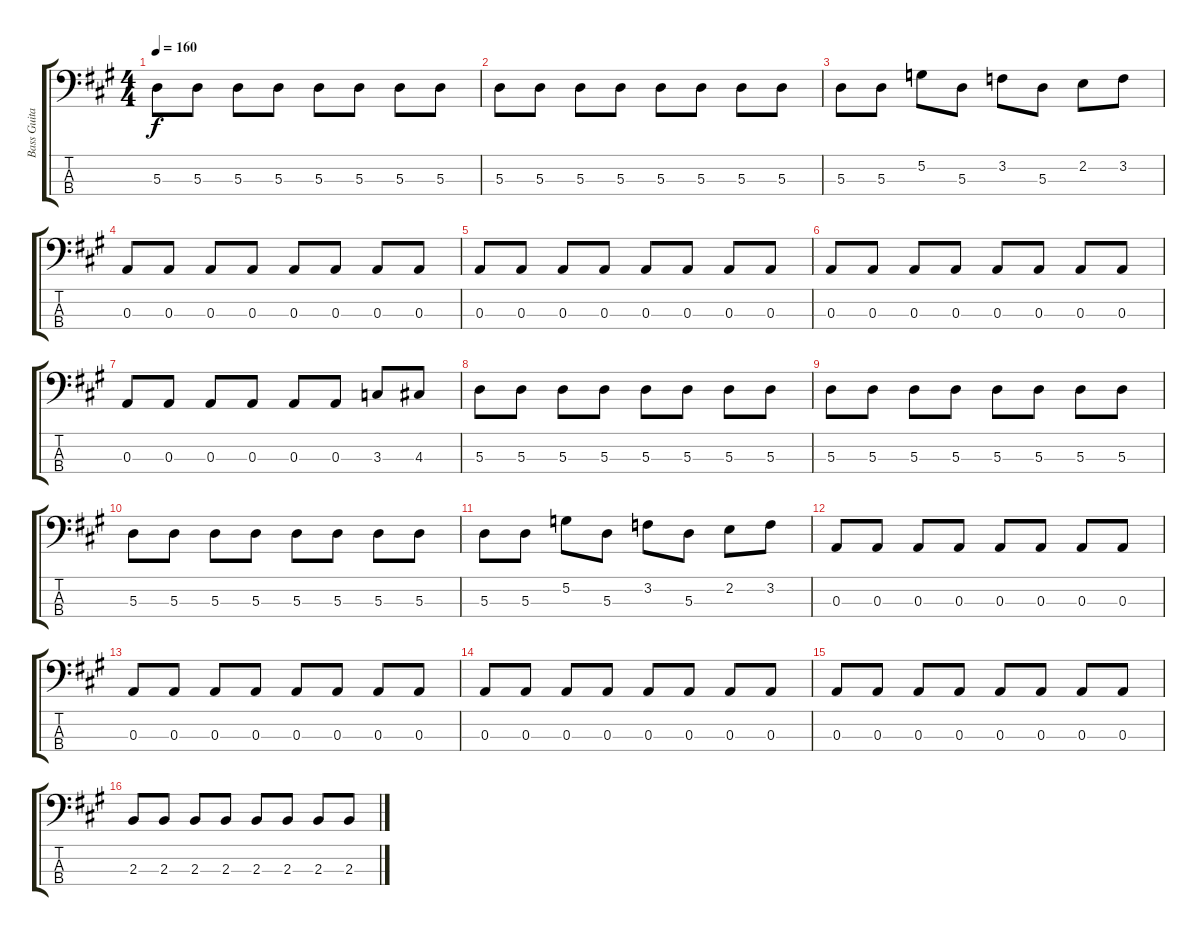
\track ("Bass Guitar" "Bass Guita") {instrument electricbassfinger}
\staff {score tabs}
\tuning (G2 D2 A1 E1) {hide}
\ts (4 4)
\tempo 160
\clef f4
\ks a
5.3.8{dy f} 5.3.8 5.3.8 5.3.8 5.3.8 5.3.8 5.3.8 5.3.8 |
5.3.8 5.3.8 5.3.8 5.3.8 5.3.8 5.3.8 5.3.8 5.3.8 |
5.3.8 5.3.8 5.2.8 5.3.8 3.2.8 5.3.8 2.2.8 3.2.8 |
0.3.8 0.3.8 0.3.8 0.3.8 0.3.8 0.3.8 0.3.8 0.3.8 |
0.3.8 0.3.8 0.3.8 0.3.8 0.3.8 0.3.8 0.3.8 0.3.8 |
0.3.8 0.3.8 0.3.8 0.3.8 0.3.8 0.3.8 0.3.8 0.3.8 |
0.3.8 0.3.8 0.3.8 0.3.8 0.3.8 0.3.8 3.3.8 4.3.8 |
5.3.8 5.3.8 5.3.8 5.3.8 5.3.8 5.3.8 5.3.8 5.3.8 |
5.3.8 5.3.8 5.3.8 5.3.8 5.3.8 5.3.8 5.3.8 5.3.8 |
5.3.8 5.3.8 5.3.8 5.3.8 5.3.8 5.3.8 5.3.8 5.3.8 |
5.3.8 5.3.8 5.2.8 5.3.8 3.2.8 5.3.8 2.2.8 3.2.8 |
0.3.8 0.3.8 0.3.8 0.3.8 0.3.8 0.3.8 0.3.8 0.3.8 |
0.3.8 0.3.8 0.3.8 0.3.8 0.3.8 0.3.8 0.3.8 0.3.8 |
0.3.8 0.3.8 0.3.8 0.3.8 0.3.8 0.3.8 0.3.8 0.3.8 |
0.3.8 0.3.8 0.3.8 0.3.8 0.3.8 0.3.8 0.3.8 0.3.8 |
2.3.8 2.3.8 2.3.8 2.3.8 2.3.8 2.3.8 2.3.8 2.3.8
